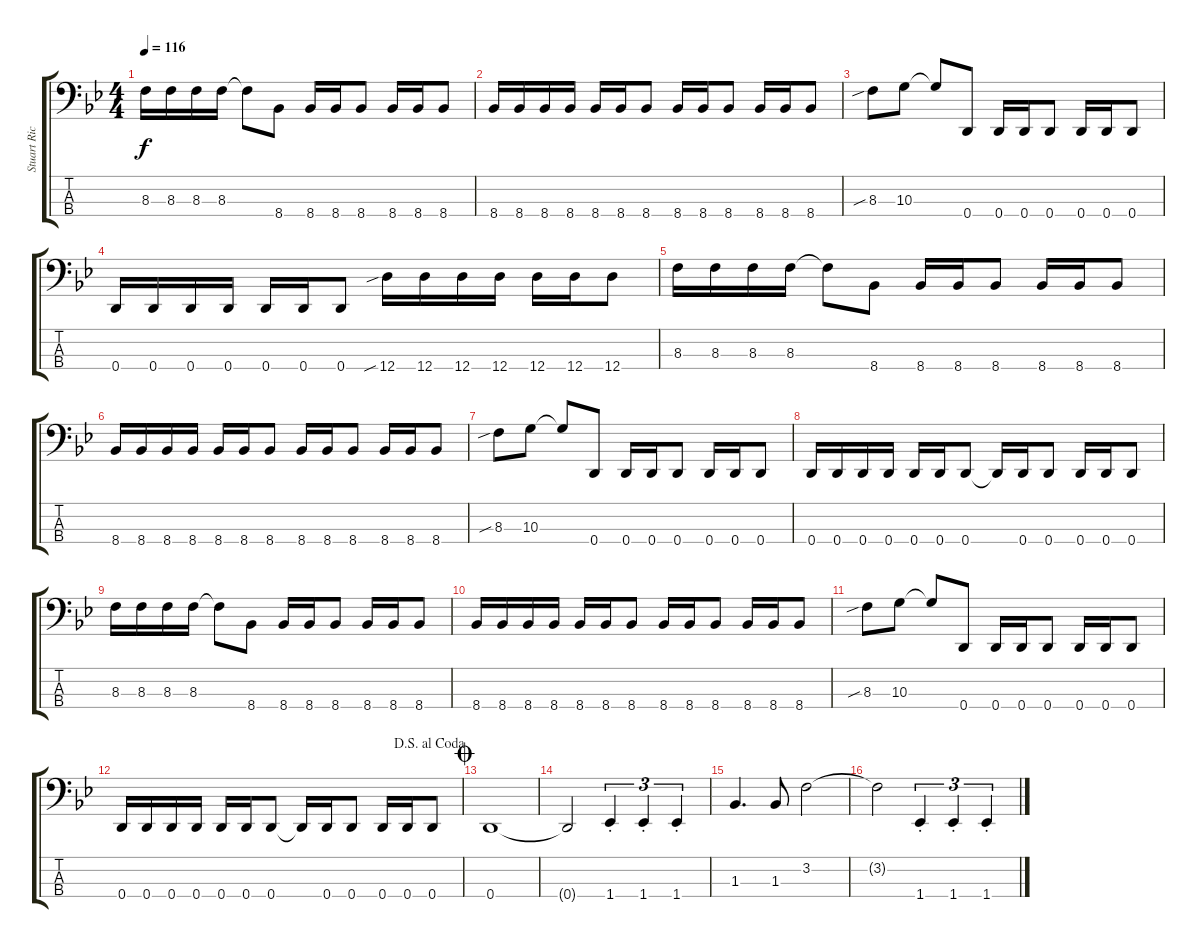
\track ("Stuart Richardson - Bass" "Stuart Ric") {instrument electricbasspick}
\staff {score tabs}
\tuning (G2 D2 A1 D1) {hide}
\ts (4 4)
\tempo 116
\clef f4
\ks bb
8.3.16{dy f} 8.3.16 8.3.16 8.3.16 8.3{t}.8 8.4.8 8.4.16 8.4.16 8.4.8 8.4.16 8.4.16 8.4.8 |
8.4.16 8.4.16 8.4.16 8.4.16 8.4.16 8.4.16 8.4.8 8.4.16 8.4.16 8.4.8 8.4.16 8.4.16 8.4.8 |
8.3{sib}.8 10.3.8 10.3{t}.8 0.4.8 0.4.16 0.4.16 0.4.8 0.4.16 0.4.16 0.4.8 |
0.4.16 0.4.16 0.4.16 0.4.16 0.4.16 0.4.16 0.4.8 12.4{sib}.16 12.4.16 12.4.16 12.4.16 12.4.16 12.4.16 12.4.8 |
8.3.16 8.3.16 8.3.16 8.3.16 8.3{t}.8 8.4.8 8.4.16 8.4.16 8.4.8 8.4.16 8.4.16 8.4.8 |
8.4.16 8.4.16 8.4.16 8.4.16 8.4.16 8.4.16 8.4.8 8.4.16 8.4.16 8.4.8 8.4.16 8.4.16 8.4.8 |
8.3{sib}.8 10.3.8 10.3{t}.8 0.4.8 0.4.16 0.4.16 0.4.8 0.4.16 0.4.16 0.4.8 |
0.4.16 0.4.16 0.4.16 0.4.16 0.4.16 0.4.16 0.4.8 0.4{t}.16 0.4.16 0.4.8 0.4.16 0.4.16 0.4.8 |
8.3.16 8.3.16 8.3.16 8.3.16 8.3{t}.8 8.4.8 8.4.16 8.4.16 8.4.8 8.4.16 8.4.16 8.4.8 |
8.4.16 8.4.16 8.4.16 8.4.16 8.4.16 8.4.16 8.4.8 8.4.16 8.4.16 8.4.8 8.4.16 8.4.16 8.4.8 |
8.3{sib}.8 10.3.8 10.3{t}.8 0.4.8 0.4.16 0.4.16 0.4.8 0.4.16 0.4.16 0.4.8 |
\jump dalsegnoalcoda
0.4.16 0.4.16 0.4.16 0.4.16 0.4.16 0.4.16 0.4.8 0.4{t}.16 0.4.16 0.4.8 0.4.16 0.4.16 0.4.8 |
\jump coda
0.4.1 |
0.4{t}.2 1.4{st}.4{tu (3 2)} 1.4{st}.4{tu (3 2)} 1.4{st}.4{tu (3 2)} |
1.3.4{d} 1.3.8 3.2.2 |
3.2{t}.2 1.4{st}.4{tu (3 2)} 1.4{st}.4{tu (3 2)} 1.4{st}.4{tu (3 2)}
